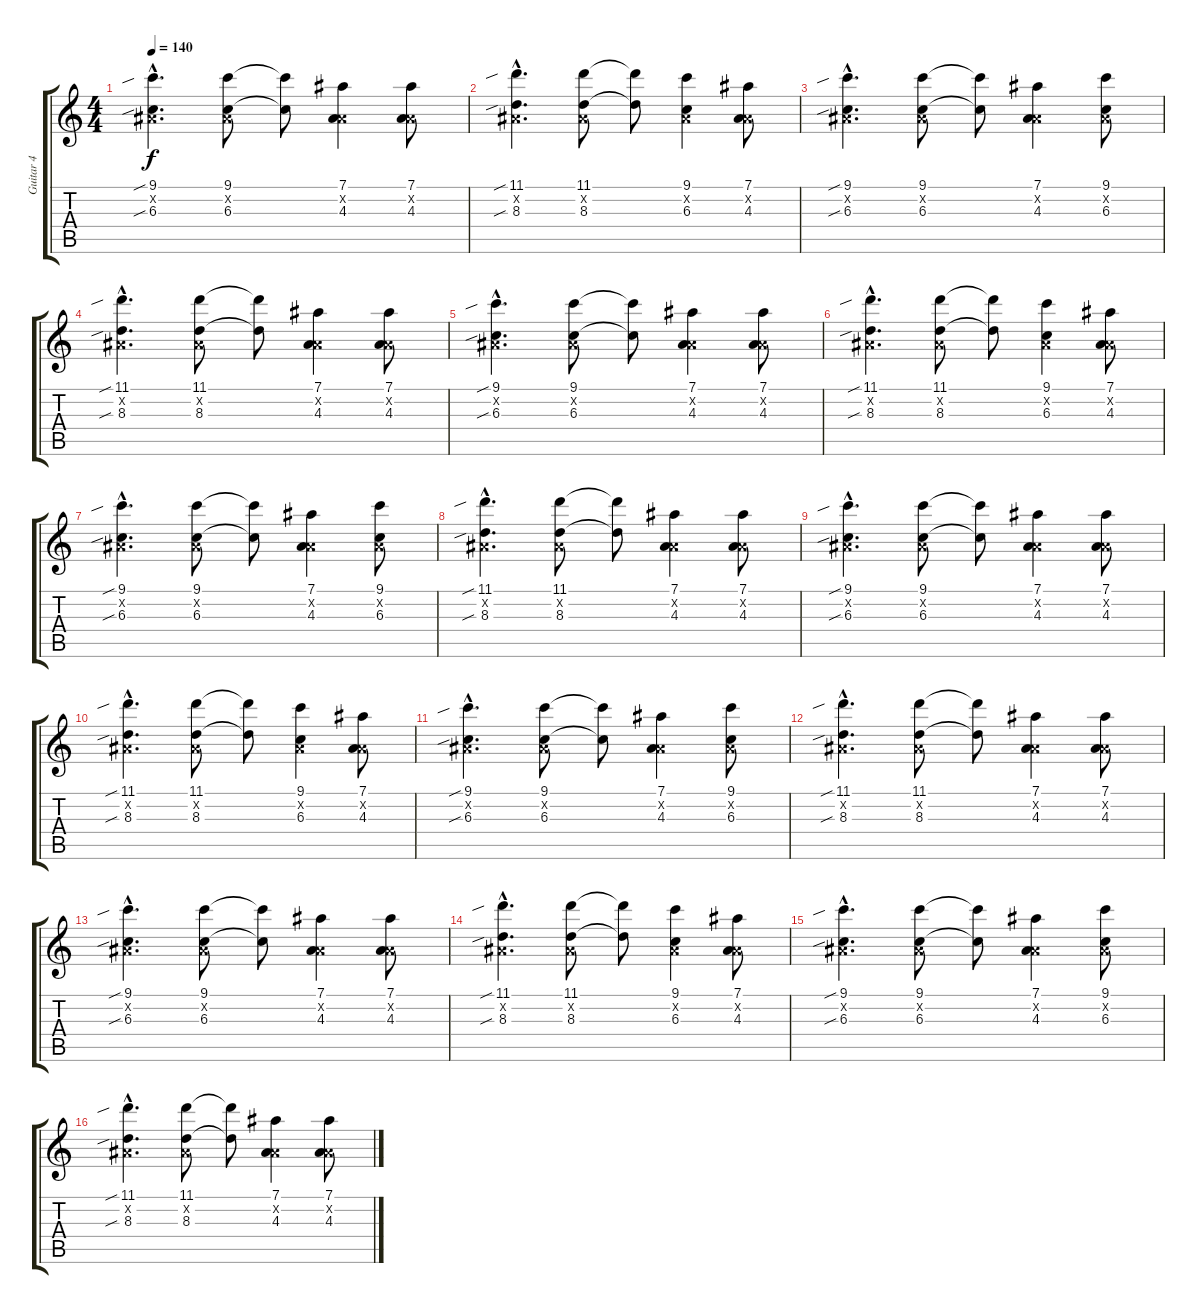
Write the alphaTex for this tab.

\track ("Guitar 4" "Guitar 4") {instrument electricguitarclean}
\staff {score tabs}
\tuning (Eb4 Bb3 Gb3 Db3 Ab2 Eb2) {hide}
\ts (4 4)
\tempo 140
\clef g2
\ks c
(9.1{sib hac} 0.2{hac x} 6.3{sib hac}).4{d dy f} (9.1 0.2{x} 6.3).8 (9.1{t} 6.3{t}).8 (7.1 0.2{x} 4.3).4 (7.1 0.2{x} 4.3).8 |
(11.1{sib hac} 0.2{hac x} 8.3{sib hac}).4{d} (11.1 0.2{x} 8.3).8 (11.1{t} 8.3{t}).8 (9.1 0.2{x} 6.3).4 (7.1 0.2{x} 4.3).8 |
(9.1{sib hac} 0.2{hac x} 6.3{sib hac}).4{d} (9.1 0.2{x} 6.3).8 (9.1{t} 6.3{t}).8 (7.1 0.2{x} 4.3).4 (9.1 0.2{x} 6.3).8 |
(11.1{sib hac} 0.2{hac x} 8.3{sib hac}).4{d} (11.1 0.2{x} 8.3).8 (11.1{t} 8.3{t}).8 (7.1 0.2{x} 4.3).4 (7.1 0.2{x} 4.3).8 |
(9.1{sib hac} 0.2{hac x} 6.3{sib hac}).4{d} (9.1 0.2{x} 6.3).8 (9.1{t} 6.3{t}).8 (7.1 0.2{x} 4.3).4 (7.1 0.2{x} 4.3).8 |
(11.1{sib hac} 0.2{hac x} 8.3{sib hac}).4{d} (11.1 0.2{x} 8.3).8 (11.1{t} 8.3{t}).8 (9.1 0.2{x} 6.3).4 (7.1 0.2{x} 4.3).8 |
(9.1{sib hac} 0.2{hac x} 6.3{sib hac}).4{d} (9.1 0.2{x} 6.3).8 (9.1{t} 6.3{t}).8 (7.1 0.2{x} 4.3).4 (9.1 0.2{x} 6.3).8 |
(11.1{sib hac} 0.2{hac x} 8.3{sib hac}).4{d} (11.1 0.2{x} 8.3).8 (11.1{t} 8.3{t}).8 (7.1 0.2{x} 4.3).4 (7.1 0.2{x} 4.3).8 |
(9.1{sib hac} 0.2{hac x} 6.3{sib hac}).4{d volume 14} (9.1 0.2{x} 6.3).8 (9.1{t} 6.3{t}).8 (7.1 0.2{x} 4.3).4 (7.1 0.2{x} 4.3).8 |
(11.1{sib hac} 0.2{hac x} 8.3{sib hac}).4{d} (11.1 0.2{x} 8.3).8 (11.1{t} 8.3{t}).8 (9.1 0.2{x} 6.3).4 (7.1 0.2{x} 4.3).8 |
(9.1{sib hac} 0.2{hac x} 6.3{sib hac}).4{d} (9.1 0.2{x} 6.3).8 (9.1{t} 6.3{t}).8 (7.1 0.2{x} 4.3).4 (9.1 0.2{x} 6.3).8 |
(11.1{sib hac} 0.2{hac x} 8.3{sib hac}).4{d} (11.1 0.2{x} 8.3).8 (11.1{t} 8.3{t}).8 (7.1 0.2{x} 4.3).4 (7.1 0.2{x} 4.3).8 |
(9.1{sib hac} 0.2{hac x} 6.3{sib hac}).4{d} (9.1 0.2{x} 6.3).8 (9.1{t} 6.3{t}).8 (7.1 0.2{x} 4.3).4 (7.1 0.2{x} 4.3).8 |
(11.1{sib hac} 0.2{hac x} 8.3{sib hac}).4{d} (11.1 0.2{x} 8.3).8 (11.1{t} 8.3{t}).8 (9.1 0.2{x} 6.3).4 (7.1 0.2{x} 4.3).8 |
(9.1{sib hac} 0.2{hac x} 6.3{sib hac}).4{d} (9.1 0.2{x} 6.3).8 (9.1{t} 6.3{t}).8 (7.1 0.2{x} 4.3).4 (9.1 0.2{x} 6.3).8 |
(11.1{sib hac} 0.2{hac x} 8.3{sib hac}).4{d} (11.1 0.2{x} 8.3).8 (11.1{t} 8.3{t}).8 (7.1 0.2{x} 4.3).4 (7.1 0.2{x} 4.3).8
